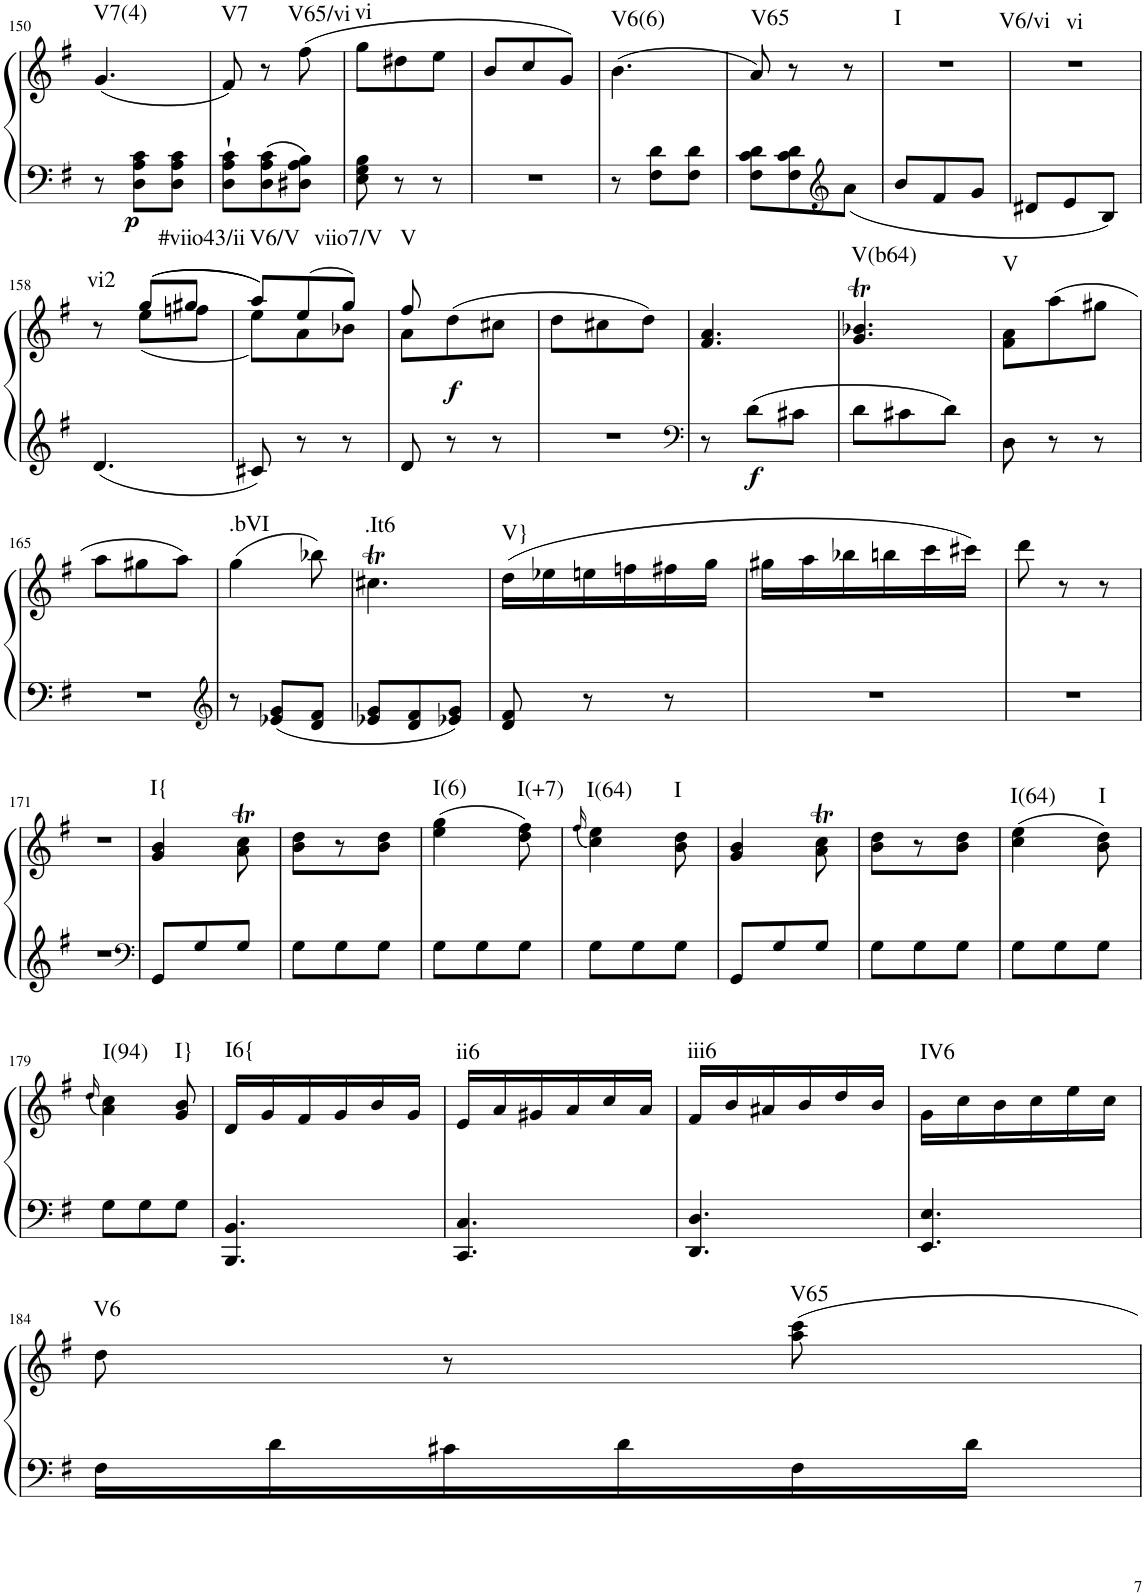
**kern	**kern	**dynam	**harte
*part1	*part1	*part1	*part1
*staff2	*staff1	*staff1/2	*
*I"Klavier linke Hand	*	*	*
!!LO:PB:g=z
*clefF4	*clefG2	*	*
*k[f#]	*k[f#]	*	*
*M3/8	*M3/8	*	*
=150	=150	=150	=150
!	!	!	!LO:H:kt=V7(4)
8r	(4.g/	.	N
!	!	!LO:DY:b=2	!
8D\ 8A\ 8c\L	.	p	.
8D\ 8A\ 8c\J	.	.	.
=151	=151	=151	=151
!	!	!	!LO:H:kt=V7
8D\` 8A\` 8c\`L	8f#/)	.	N
8D\ 8A\ 8c\	8r	.	.
!	!	!	!LO:H:kt=V65/vi
8D#X\ 8A\ 8B\J	(8ff#\	.	N
=152	=152	=152	=152
!	!	!	!LO:H:kt=vi
8E\ 8G\ 8B\	8gg\L	.	N
8r	8dd#X\	.	.
8r	8ee\J	.	.
=153	=153	=153	=153
4.r	8b/L	.	.
.	8cc/	.	.
.	8g/J)	.	.
=154	=154	=154	=154
!	!	!	!LO:H:kt=V6(6)
8r	(4.b\	.	N
8F#\ 8d\L	.	.	.
8F#\ 8d\J	.	.	.
=155	=155	=155	=155
!	!	!	!LO:H:kt=V65
8F#\ 8c\ 8d\L	8a/)	.	N
8F#\ 8c\ 8d\	8r	.	.
*clefG2	*	*	*
8a\J	8r	.	.
=156	=156	=156	=156
!	!	!	!LO:H:kt=I
8b/L	4.r	.	N
8f#/	.	.	.
8g/J	.	.	.
=157	=157	=157	=157
!	!	!	!LO:H:n=1:kt=V6/vi
!	!	!	!LO:H:n=2:kt=vi
8d#X/L	4.r	.	N N
8e/	.	.	.
8B/J	.	.	.
!!LO:LB:g=z
=158	=158	=158	=158
*	*^	*	*
!	!	!	!	!LO:H:kt=vi2
4.d/	8r	8ryy	.	N
.	((8gg/L	(8ee\L	.	.
!	!	!	!	!LO:H:kt=#viio43/ii
.	8gg#X/J	8ffn\J	.	N
=159	=159	=159	=159	=159
!	!	!	!	!LO:H:kt=V6/V
8c#X/	8aa/L))	8ee\L)	.	N
8r	(8ee/	8a\	.	.
!	!	!	!	!LO:H:kt=viio7/V
8r	8gg/J)	8b-X\J	.	N
=160	=160	=160	=160	=160
!	!	!	!	!LO:H:kt=V
8d/	8a\L	8ff#/	.	N
!	!	!	!LO:DY:b	!
8r	(>8dd\	4ryy	f	.
8r	8cc#X\J	.	.	.
*	*v	*v	*	*
=161	=161	=161	=161
4.r	8dd\L	.	.
.	8cc#X\	.	.
.	8dd\J)	.	.
=162	=162	=162	=162
*clefF4	*	*	*
8r	4.f#/ 4.a/	.	.
!	!	!LO:DY:b=2	!
8d\L	.	f	.
8c#X\J	.	.	.
=163	=163	=163	=163
!	!	!	!LO:H:kt=V(b64)
8d\L	4.g/T 4.b-X/T	.	N
8c#X\	.	.	.
8d\J	.	.	.
=164	=164	=164	=164
!	!	!	!LO:H:kt=V
8D\	8f#\ 8a\L	.	N
8r	(8aa\	.	.
8r	8gg#X\J	.	.
!!LO:LB:g=z
=165	=165	=165	=165
4.r	8aa\L	.	.
.	8gg#X\	.	.
.	8aa\J)	.	.
=166	=166	=166	=166
*clefG2	*	*	*
!	!	!	!LO:H:kt=.bVI
8r	(4gg\	.	N
8e-X/ 8g/L	.	.	.
8d/ 8f#/J	8bb-X\)	.	.
=167	=167	=167	=167
!	!	!	!LO:H:kt=.It6
8e-X/ 8g/L	4.cc#Xt\	.	N
8d/ 8f#/	.	.	.
8e-X/ 8g/J	.	.	.
=168	=168	=168	=168
!	!	!	!LO:H:kt=V}
8d/ 8f#/	(16dd\LL	.	N
.	16ee-X\	.	.
8r	16een\	.	.
.	16ffn\	.	.
8r	16ff#X\	.	.
.	16gg\JJ	.	.
=169	=169	=169	=169
4.r	16gg#X\LL	.	.
.	16aa\	.	.
.	16bb-X\	.	.
.	16bbn\	.	.
.	16ccc\	.	.
.	16ccc#X\JJ)	.	.
=170	=170	=170	=170
4.r	8ddd\	.	.
.	8r	.	.
.	8r	.	.
!!LO:LB:g=z
=171	=171	=171	=171
4.r	4.r	.	.
=172	=172	=172	=172
*clefF4	*	*	*
!	!	!	!LO:H:kt=I{
8GG/L	4g/ 4b/	.	N
8G/	.	.	.
8G/J	8a\T 8cc\T	.	.
=173	=173	=173	=173
8G\L	8b\ 8dd\L	.	.
8G\	8r	.	.
8G\J	8b\ 8dd\J	.	.
=174	=174	=174	=174
!	!	!	!LO:H:kt=I(6)
8G\L	(4ee\ 4gg\	.	N
8G\	.	.	.
!	!	!	!LO:H:kt=I(+7)
8G\J	8dd\ 8ff#\)	.	N
=175	=175	=175	=175
.	(16qff#/	.	.
!	!	!	!LO:H:kt=I(64)
8G\L	4cc\ 4ee\)	.	N
8G\	.	.	.
!	!	!	!LO:H:kt=I
8G\J	8b\ 8dd\	.	N
=176	=176	=176	=176
8GG/L	4g/ 4b/	.	.
8G/	.	.	.
8G/J	8a\T 8cc\T	.	.
=177	=177	=177	=177
8G\L	8b\ 8dd\L	.	.
8G\	8r	.	.
8G\J	8b\ 8dd\J	.	.
=178	=178	=178	=178
!	!	!	!LO:H:kt=I(64)
8G\L	(4cc\ 4ee\	.	N
8G\	.	.	.
!	!	!	!LO:H:kt=I
8G\J	8b\ 8dd\)	.	N
!!LO:LB:g=z
=179	=179	=179	=179
.	(16qdd/	.	.
!	!	!	!LO:H:kt=I(94)
8G\L	4a\ 4cc\)	.	N
8G\	.	.	.
!	!	!	!LO:H:kt=I}
8G\J	8g/ 8b/	.	N
=180	=180	=180	=180
!	!	!	!LO:H:kt=I6{
4.BBB/ 4.BB/	16d/LL	.	N
.	16g/	.	.
.	16f#/	.	.
.	16g/	.	.
.	16b/	.	.
.	16g/JJ	.	.
=181	=181	=181	=181
!	!	!	!LO:H:kt=ii6
4.CC/ 4.C/	16e/LL	.	N
.	16a/	.	.
.	16g#X/	.	.
.	16a/	.	.
.	16cc/	.	.
.	16a/JJ	.	.
=182	=182	=182	=182
!	!	!	!LO:H:kt=iii6
4.DD/ 4.D/	16f#/LL	.	N
.	16b/	.	.
.	16a#X/	.	.
.	16b/	.	.
.	16dd/	.	.
.	16b/JJ	.	.
=183	=183	=183	=183
!	!	!	!LO:H:kt=IV6
4.EE/ 4.E/	16g\LL	.	N
.	16cc\	.	.
.	16b\	.	.
.	16cc\	.	.
.	16ee\	.	.
.	16cc\JJ	.	.
!!LO:LB:g=z
=184	=184	=184	=184
!	!	!	!LO:H:kt=V6
16F#\LL	8dd\	.	N
16d\	.	.	.
16c#X\	8r	.	.
16d\	.	.	.
!	!	!	!LO:H:kt=V65
16F#\	8aa\ 8ccc\	.	N
16d\JJ	.	.	.
=	=	=	=
*-	*-	*-	*-
